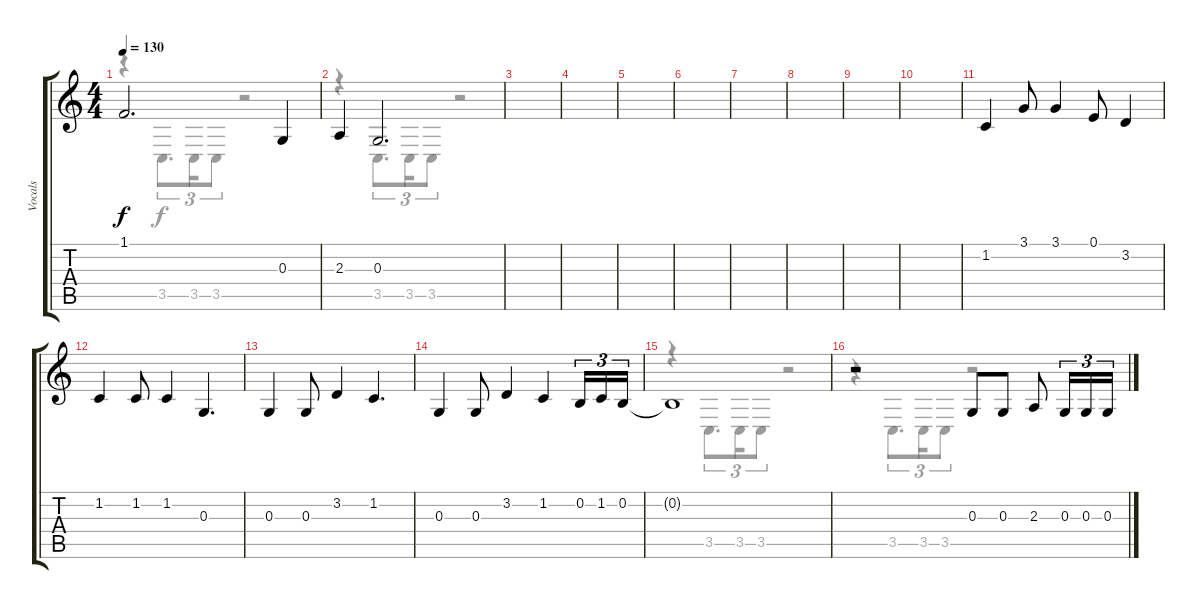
\track ("Vocals" "Vocals") {instrument clarinet}
\staff {score tabs}
\tuning (E4 B3 G3 D3 A2 E2) {hide}
\voice
\ts (4 4)
\tempo 130
\clef g2
\ks c
1.1{t}.2{d dy f} 0.3.4 |
2.3.4 0.3.2{d} |
|
|
|
|
|
|
|
|
1.2.4 3.1.8 3.1.4 0.1.8 3.2.4 |
1.2.4 1.2.8 1.2.4 0.3.4{d} |
0.3.4 0.3.8 3.2.4 1.2.4{d} |
0.3.4 0.3.8 3.2.4 1.2.4 0.2.16{tu (3 2)} 1.2.16{tu (3 2)} 0.2.16{tu (3 2)} |
0.2{t}.1 |
r.2 0.3.8 0.3.8 2.3.8 0.3.16{tu (3 2)} 0.3.16{tu (3 2)} 0.3.16{tu (3 2)}
\voice
\clef g2
\ottava regular
\simile none
\ks c
r.4{dy f} 3.5.8{d tu (3 2)} 3.5.16{tu (3 2)} 3.5.8{tu (3 2)} r.2 |
r.4 3.5.8{d tu (3 2)} 3.5.16{tu (3 2)} 3.5.8{tu (3 2)} r.2 |
|
|
|
|
|
|
|
|
|
|
|
|
r.4 3.5.8{d tu (3 2)} 3.5.16{tu (3 2)} 3.5.8{tu (3 2)} r.2 |
r.4 3.5.8{d tu (3 2)} 3.5.16{tu (3 2)} 3.5.8{tu (3 2)} r.2
